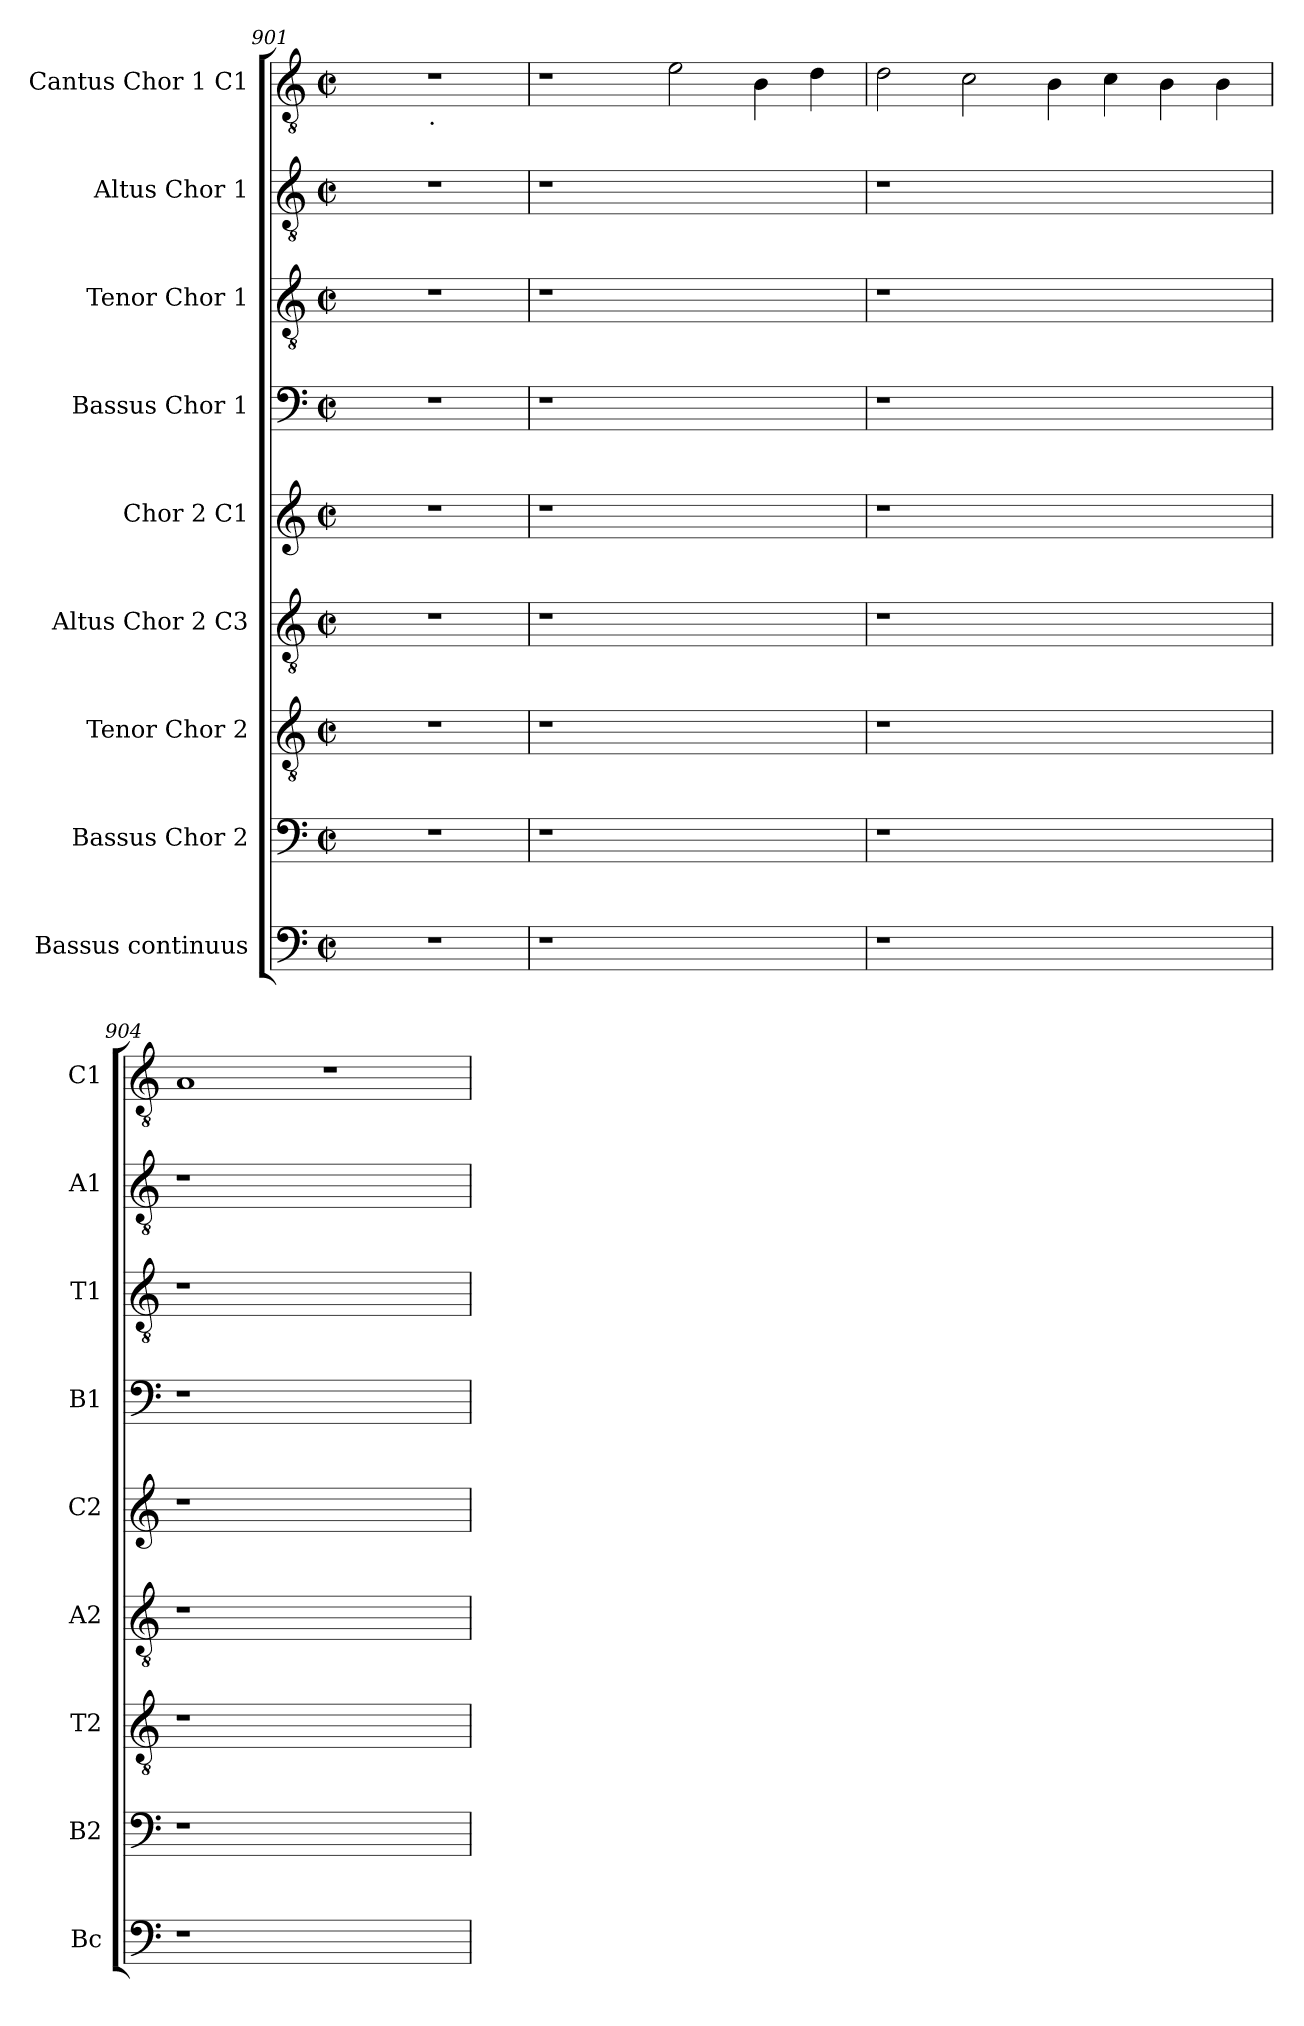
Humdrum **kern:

**kern	**kern	**kern	**kern	**kern	**kern	**kern	**kern	**kern
*part9	*part8	*part7	*part6	*part5	*part4	*part3	*part2	*part1
*staff9	*staff8	*staff7	*staff6	*staff5	*staff4	*staff3	*staff2	*staff1
*I"Bassus continuus	*I"Bassus Chor 2	*I"Tenor Chor 2	*I"Altus Chor 2 C3	*I"Chor 2 C1	*I"Bassus Chor 1	*I"Tenor Chor 1	*I"Altus Chor 1	*I"Cantus Chor 1 C1
*I'Bc	*I'B2	*I'T2	*I'A2	*I'C2	*I'B1	*I'T1	*I'A1	*I'C1
*clefF4	*clefF4	*clefGv2	*clefGv2	*clefG2	*clefF4	*clefGv2	*clefGv2	*clefGv2
*ITrd7c12	*	*	*	*	*	*	*	*
*k[]	*k[]	*k[]	*k[]	*k[]	*k[]	*k[]	*k[]	*k[]
*C:	*C:	*C:	*C:	*C:	*C:	*C:	*C:	*C:
*M2/2	*M2/2	*M2/2	*M2/2	*M2/2	*M2/2	*M2/2	*M2/2	*M2/2
*met(c|)	*met(c|)	*met(c|)	*met(c|)	*met(c|)	*met(c|)	*met(c|)	*met(c|)	*met(c|)
=901	=901	=901	=901	=901	=901	=901	=901	=901
*	*	*	*	*	*	*	*	*^
1r	1r	1r	1r	1r	1r	1r	1r	1r	4...ryy
!	!	!	!	!	!	!	!	!	!LO:TX:b:t=.
.	.	.	.	.	.	.	.	.	2ryy
.	.	.	.	.	.	.	.	.	32ryy
*	*	*	*	*	*	*	*	*v	*v
=902	=902	=902	=902	=902	=902	=902	=902	=902
1r	1r	1r	1r	1r	1r	1r	1r	1r
1ryy	1ryy	1ryy	1ryy	1ryy	1ryy	1ryy	1ryy	2e\
.	.	.	.	.	.	.	.	4B\
.	.	.	.	.	.	.	.	4d\
=903	=903	=903	=903	=903	=903	=903	=903	=903
1r	1r	1r	1r	1r	1r	1r	1r	2d\
.	.	.	.	.	.	.	.	2c\
1ryy	1ryy	1ryy	1ryy	1ryy	1ryy	1ryy	1ryy	4B\
.	.	.	.	.	.	.	.	4c\
.	.	.	.	.	.	.	.	4B\
.	.	.	.	.	.	.	.	4B\
=904	=904	=904	=904	=904	=904	=904	=904	=904
1r	1r	1r	1r	1r	1r	1r	1r	1A
1ryy	1ryy	1ryy	1ryy	1ryy	1ryy	1ryy	1ryy	1r
=	=	=	=	=	=	=	=	=
*-	*-	*-	*-	*-	*-	*-	*-	*-
